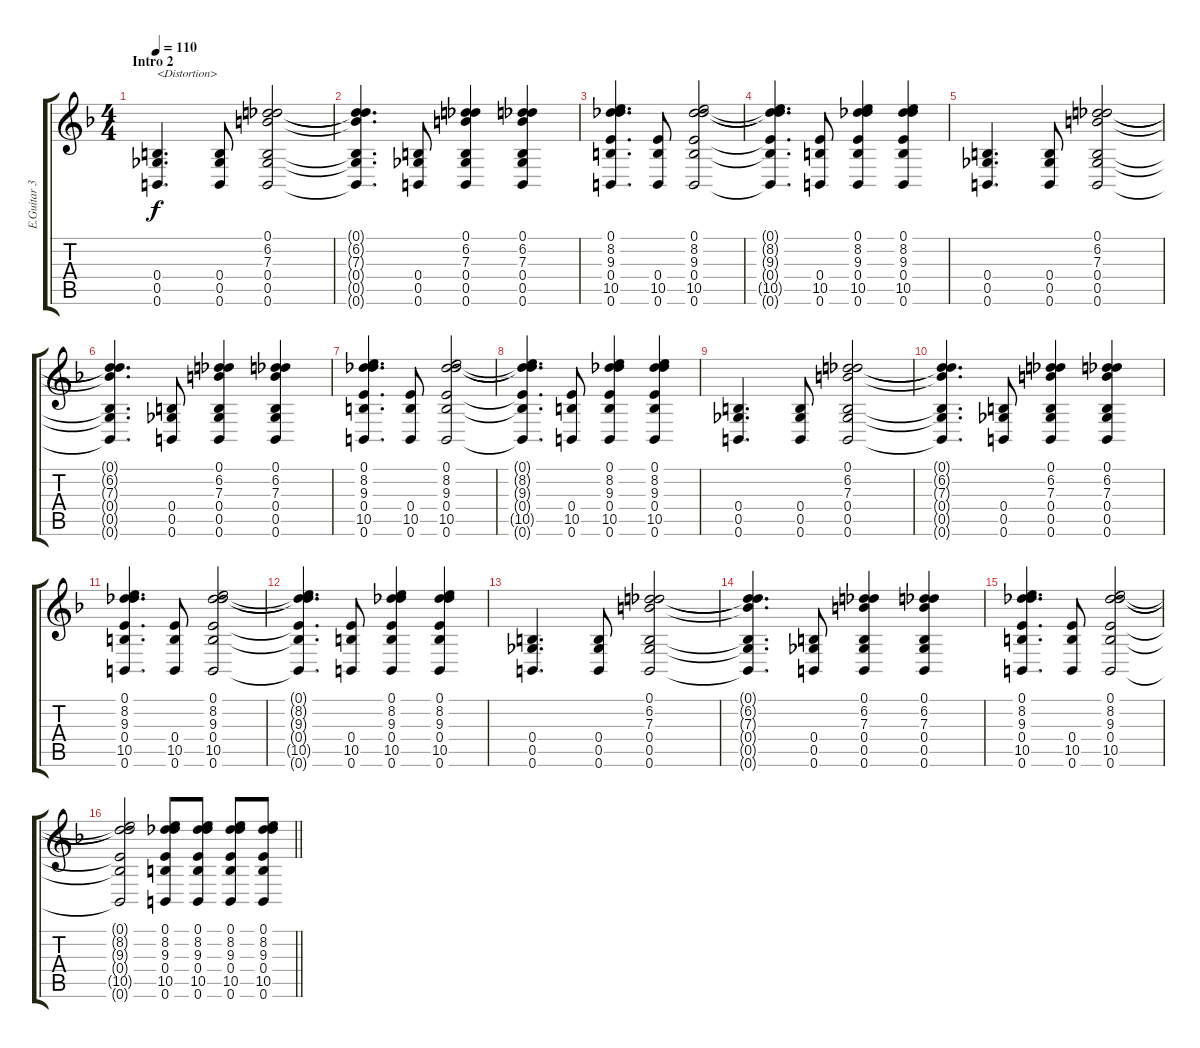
\track ("E.Guitar 3 Aoi" "E.Guitar 3") {instrument distortionguitar}
\staff {score tabs}
\tuning (Db4 Ab3 E3 B2 Gb2 B1) {hide}
\ts (4 4)
\section ("" "Intro 2")
\tempo 110
\clef g2
\ks f
(0.4 0.5 0.6).4{d txt "<Distortion>" dy f instrument distortionguitar} (0.4 0.5 0.6).8 (0.1 6.2 7.3 0.4 0.5 0.6).2 |
(0.1{t} 6.2{t} 7.3{t} 0.4{t} 0.5{t} 0.6{t}).4{d} (0.4 0.5 0.6).8 (0.1 6.2 7.3 0.4 0.5 0.6).4 (0.1 6.2 7.3 0.4 0.5 0.6).4 |
(0.1 8.2 9.3 0.4 10.5 0.6).4{d} (0.4 10.5 0.6).8 (0.1 8.2 9.3 0.4 10.5 0.6).2 |
(0.1{t} 8.2{t} 9.3{t} 0.4{t} 10.5{t} 0.6{t}).4{d} (0.4 10.5 0.6).8 (0.1 8.2 9.3 0.4 10.5 0.6).4 (0.1 8.2 9.3 0.4 10.5 0.6).4 |
(0.4 0.5 0.6).4{d} (0.4 0.5 0.6).8 (0.1 6.2 7.3 0.4 0.5 0.6).2 |
(0.1{t} 6.2{t} 7.3{t} 0.4{t} 0.5{t} 0.6{t}).4{d} (0.4 0.5 0.6).8 (0.1 6.2 7.3 0.4 0.5 0.6).4 (0.1 6.2 7.3 0.4 0.5 0.6).4 |
(0.1 8.2 9.3 0.4 10.5 0.6).4{d} (0.4 10.5 0.6).8 (0.1 8.2 9.3 0.4 10.5 0.6).2 |
(0.1{t} 8.2{t} 9.3{t} 0.4{t} 10.5{t} 0.6{t}).4{d} (0.4 10.5 0.6).8 (0.1 8.2 9.3 0.4 10.5 0.6).4 (0.1 8.2 9.3 0.4 10.5 0.6).4 |
(0.4 0.5 0.6).4{d} (0.4 0.5 0.6).8 (0.1 6.2 7.3 0.4 0.5 0.6).2 |
(0.1{t} 6.2{t} 7.3{t} 0.4{t} 0.5{t} 0.6{t}).4{d} (0.4 0.5 0.6).8 (0.1 6.2 7.3 0.4 0.5 0.6).4 (0.1 6.2 7.3 0.4 0.5 0.6).4 |
(0.1 8.2 9.3 0.4 10.5 0.6).4{d} (0.4 10.5 0.6).8 (0.1 8.2 9.3 0.4 10.5 0.6).2 |
(0.1{t} 8.2{t} 9.3{t} 0.4{t} 10.5{t} 0.6{t}).4{d} (0.4 10.5 0.6).8 (0.1 8.2 9.3 0.4 10.5 0.6).4 (0.1 8.2 9.3 0.4 10.5 0.6).4 |
(0.4 0.5 0.6).4{d} (0.4 0.5 0.6).8 (0.1 6.2 7.3 0.4 0.5 0.6).2 |
(0.1{t} 6.2{t} 7.3{t} 0.4{t} 0.5{t} 0.6{t}).4{d} (0.4 0.5 0.6).8 (0.1 6.2 7.3 0.4 0.5 0.6).4 (0.1 6.2 7.3 0.4 0.5 0.6).4 |
(0.1 8.2 9.3 0.4 10.5 0.6).4{d} (0.4 10.5 0.6).8 (0.1 8.2 9.3 0.4 10.5 0.6).2 |
\barLineRight lightlight
(0.1{t} 8.2{t} 9.3{t} 0.4{t} 10.5{t} 0.6{t}).2 (0.1 8.2 9.3 0.4 10.5 0.6).8 (0.1 8.2 9.3 0.4 10.5 0.6).8 (0.1 8.2 9.3 0.4 10.5 0.6).8 (0.1 8.2 9.3 0.4 10.5 0.6).8
